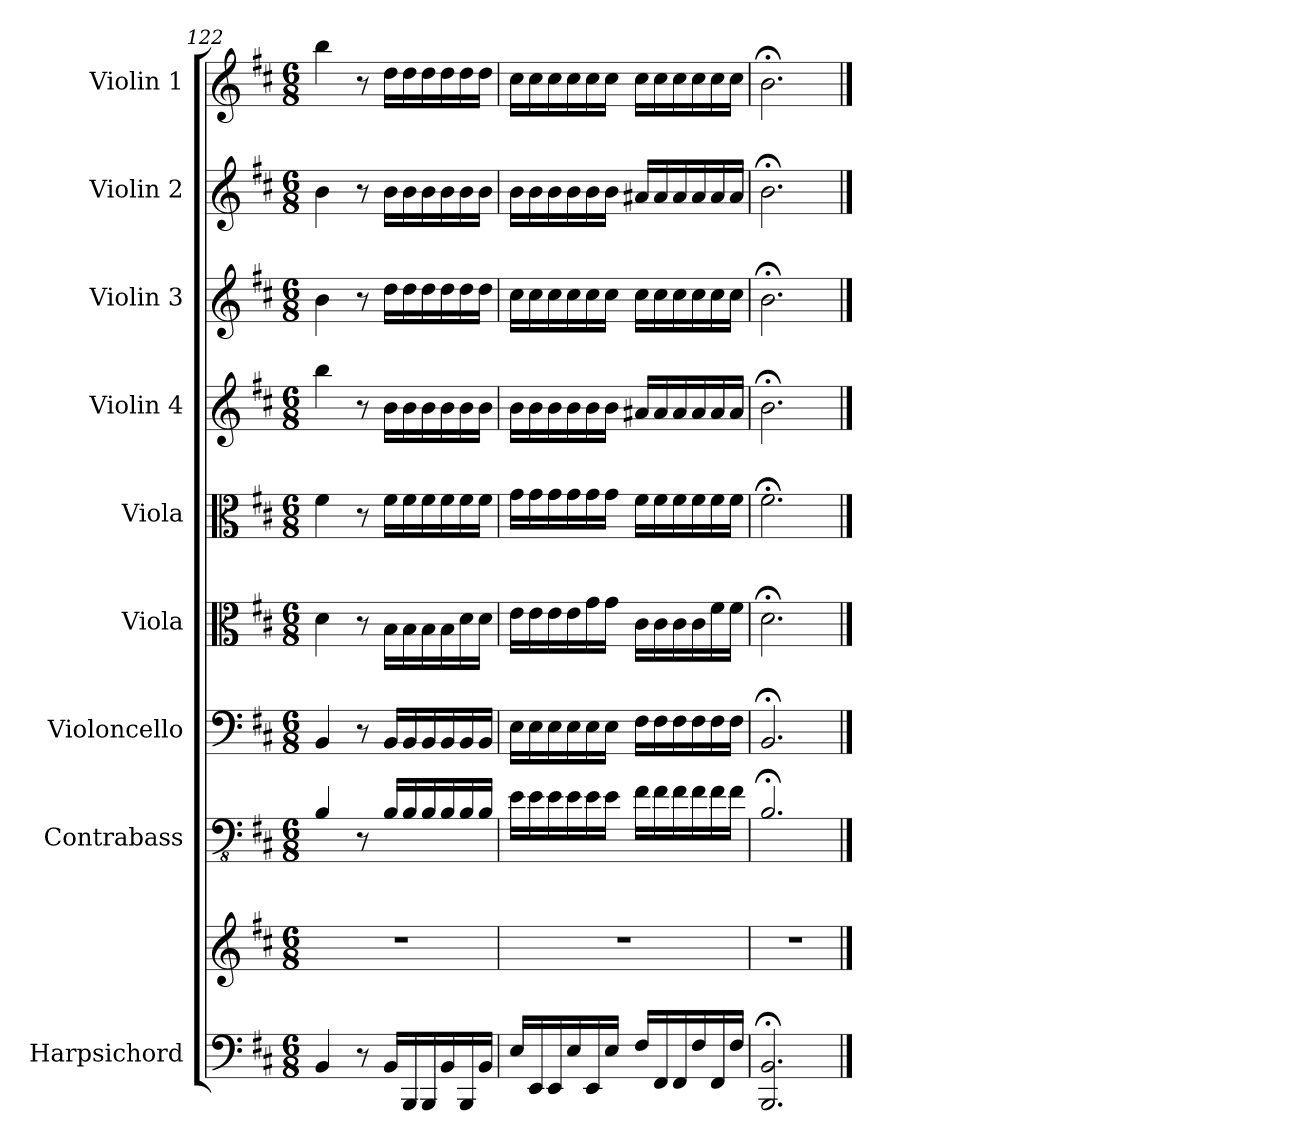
**kern	**kern	**kern	**kern	**kern	**kern	**kern	**kern	**kern	**kern
*part9	*part9	*part8	*part7	*part6	*part5	*part4	*part3	*part2	*part1
*staff10	*staff9	*staff8	*staff7	*staff6	*staff5	*staff4	*staff3	*staff2	*staff1
*I"Harpsichord	*	*I"Contrabass	*I"Violoncello	*I"Viola	*I"Viola	*I"Violin 4	*I"Violin 3	*I"Violin 2	*I"Violin 1
*I'Hch.	*	*I'Cb.	*I'Vc.	*I'Vla.	*I'Vla.	*I'Vln. 4	*I'Vln. 3	*I'Vln. 2	*I'Vln. 1
*clefF4	*clefG2	*clefFv4	*clefF4	*clefC3	*clefC3	*clefG2	*clefG2	*clefG2	*clefG2
*	*	*ITrd7c12	*	*	*	*	*	*	*
*k[f#c#]	*k[f#c#]	*k[f#c#]	*k[f#c#]	*k[f#c#]	*k[f#c#]	*k[f#c#]	*k[f#c#]	*k[f#c#]	*k[f#c#]
*M6/8	*M6/8	*M6/8	*M6/8	*M6/8	*M6/8	*M6/8	*M6/8	*M6/8	*M6/8
=122	=122	=122	=122	=122	=122	=122	=122	=122	=122
4BB/	2.r	4BBB/	4BB/	4d\	4f#\	4bb\	4b\	4b\	4bb\
8r	.	8r	8r	8r	8r	8r	8r	8r	8r
16BB/LL	.	16BBB/LL	16BB/LL	16B\LL	16f#\LL	16b\LL	16dd\LL	16b\LL	16dd\LL
16BBB/	.	16BBB/	16BB/	16B\	16f#\	16b\	16dd\	16b\	16dd\
16BBB/	.	16BBB/	16BB/	16B\	16f#\	16b\	16dd\	16b\	16dd\
16BB/	.	16BBB/	16BB/	16B\	16f#\	16b\	16dd\	16b\	16dd\
16BBB/	.	16BBB/	16BB/	16d\	16f#\	16b\	16dd\	16b\	16dd\
16BB/JJ	.	16BBB/JJ	16BB/JJ	16d\JJ	16f#\JJ	16b\JJ	16dd\JJ	16b\JJ	16dd\JJ
=123	=123	=123	=123	=123	=123	=123	=123	=123	=123
16E/LL	2.r	16EE\LL	16E\LL	16e\LL	16g\LL	16b\LL	16cc#\LL	16b\LL	16cc#\LL
16EE/	.	16EE\	16E\	16e\	16g\	16b\	16cc#\	16b\	16cc#\
16EE/	.	16EE\	16E\	16e\	16g\	16b\	16cc#\	16b\	16cc#\
16E/	.	16EE\	16E\	16e\	16g\	16b\	16cc#\	16b\	16cc#\
16EE/	.	16EE\	16E\	16g\	16g\	16b\	16cc#\	16b\	16cc#\
16E/JJ	.	16EE\JJ	16E\JJ	16g\JJ	16g\JJ	16b\JJ	16cc#\JJ	16b\JJ	16cc#\JJ
16F#/LL	.	16FF#\LL	16F#\LL	16c#\LL	16f#\LL	16a#X/LL	16cc#\LL	16a#X/LL	16cc#\LL
16FF#/	.	16FF#\	16F#\	16c#\	16f#\	16a#/	16cc#\	16a#/	16cc#\
16FF#/	.	16FF#\	16F#\	16c#\	16f#\	16a#/	16cc#\	16a#/	16cc#\
16F#/	.	16FF#\	16F#\	16c#\	16f#\	16a#/	16cc#\	16a#/	16cc#\
16FF#/	.	16FF#\	16F#\	16f#\	16f#\	16a#/	16cc#\	16a#/	16cc#\
16F#/JJ	.	16FF#\JJ	16F#\JJ	16f#\JJ	16f#\JJ	16a#/JJ	16cc#\JJ	16a#/JJ	16cc#\JJ
=124	=124	=124	=124	=124	=124	=124	=124	=124	=124
2.BBB/;< 2.BB/;<	2.r	2.BBB;</	2.BB;</	2.d;<\	2.f#;<\	2.b;<\	2.b;<\	2.b;<\	2.b;<\
==	==	==	==	==	==	==	==	==	==
*-	*-	*-	*-	*-	*-	*-	*-	*-	*-
